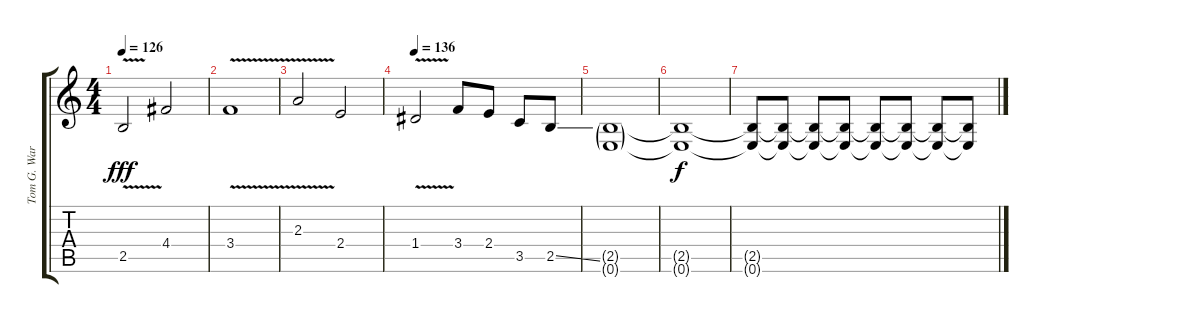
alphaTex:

\track ("Tom G. Warrior (Lead)" "Tom G. War") {instrument overdrivenguitar}
\staff {score tabs}
\tuning (E4 B3 G3 D3 A2 E2) {hide}
\ts (4 4)
\tempo 126
\clef g2
\ks c
2.5{v}.2{dy fff} 4.4.2 |
3.4{v}.1 |
2.3{v}.2 2.4.2 |
\tempo 136
1.4{v}.2 3.4.8 2.4.8 3.5.8 2.5{ss}.8 |
(2.5{g} 0.6{g}).1 |
(2.5{t} 0.6{t}).1{dy f} |
(2.5{t} 0.6{t}).8{volume 11} (2.5{t} 0.6{t}).8{volume 10} (2.5{t} 0.6{t}).8{volume 9} (2.5{t} 0.6{t}).8{volume 9} (2.5{t} 0.6{t}).8{volume 8} (2.5{t} 0.6{t}).8{volume 7} (2.5{t} 0.6{t}).8{volume 5} (2.5{t} 0.6{t}).8{volume 2}
